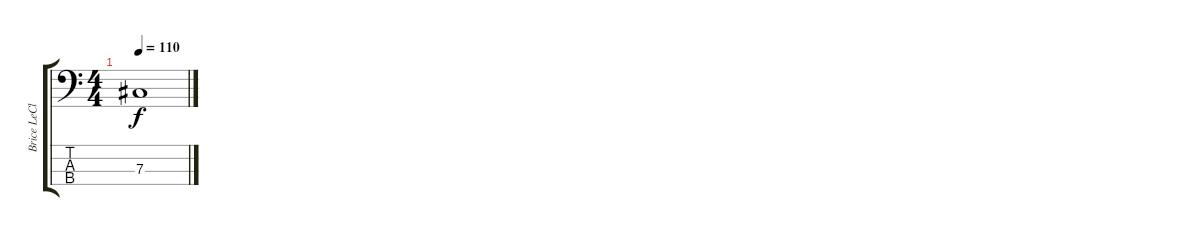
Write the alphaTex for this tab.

\track ("Brice LeClercq" "Brice LeCl") {instrument electricbassfinger}
\staff {score tabs}
\tuning (E2 B1 Gb1 Db1) {hide}
\ts (4 4)
\tempo 110
\clef f4
\ks c
7.3.1{dy f}
